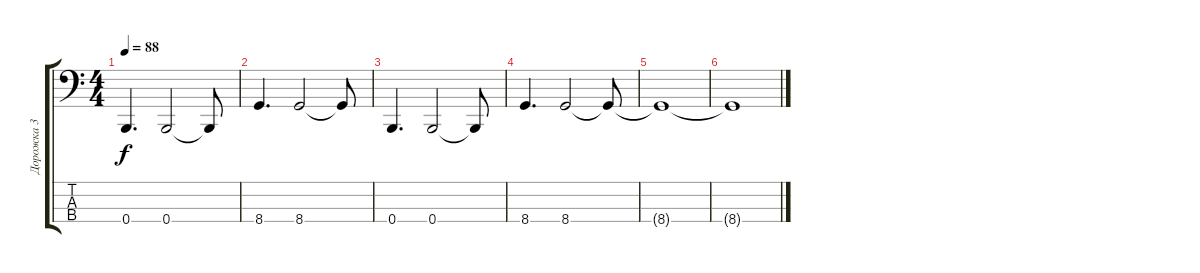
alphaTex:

\track ("Дорожка 3" "Дорожка 3") {instrument slapbass2}
\staff {score tabs}
\tuning (E2 B1 Gb1 B0) {hide}
\ts (4 4)
\tempo 88
\clef f4
\ks c
0.4.4{d dy f} 0.4.2 0.4{t}.8 |
8.4.4{d} 8.4.2 8.4{t}.8 |
0.4.4{d} 0.4.2 0.4{t}.8 |
8.4.4{d} 8.4.2 8.4{t}.8 |
8.4{t}.1 |
8.4{t}.1
